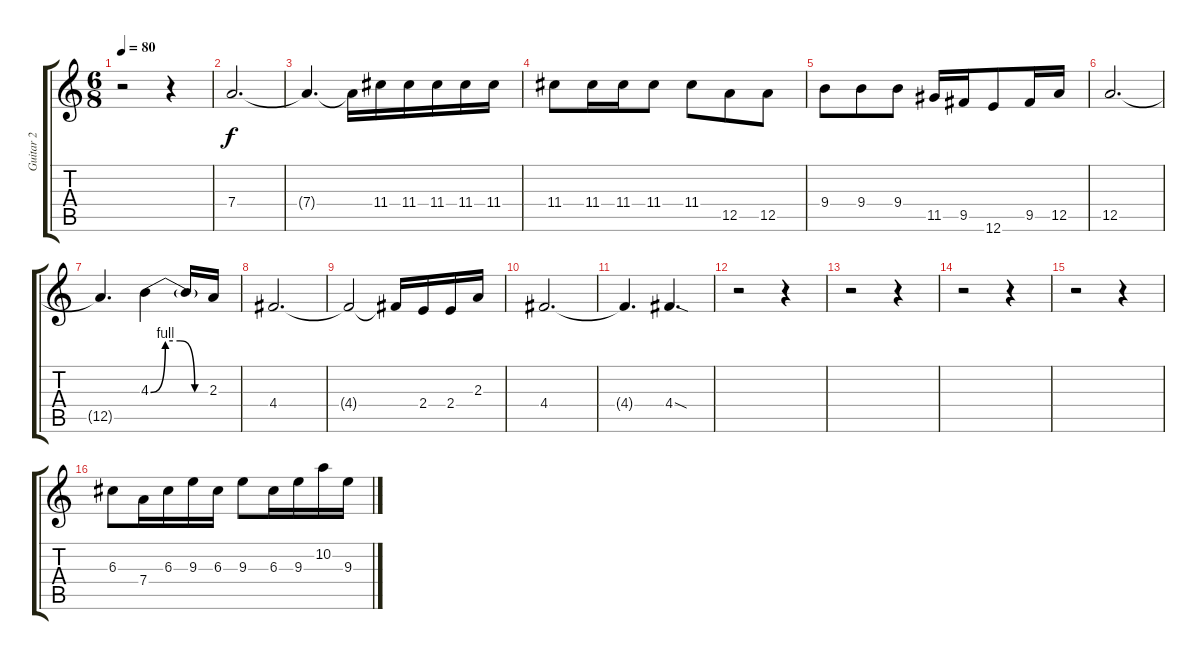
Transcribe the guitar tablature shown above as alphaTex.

\track ("Guitar 2" "Guitar 2") {instrument distortionguitar}
\staff {score tabs}
\tuning (E4 B3 G3 D3 A2 E2) {hide}
\ts (6 8)
\tempo 80
\clef g2
\ks c
r.2{dy f} r.4 |
7.4.2{d} |
7.4{t}.4{d} 7.4{t}.16 11.4.16 11.4.16 11.4.16 11.4.16 11.4.16 |
11.4.8 11.4.16 11.4.16 11.4.8 11.4.8 12.5.8 12.5.8 |
9.4.8 9.4.8 9.4.8 11.5.16 9.5.16 12.6.8 9.5.16 12.5.16 |
12.5.2{d} |
12.5{t}.4{d} 4.3{be (custom 0 0 15 4 30 4 45 0 60 0)}.4 4.3{t}.16 2.3.16 |
4.4.2{d} |
4.4{t}.2 4.4{t}.16 2.4.16 2.4.16 2.3.16 |
4.4.2{d} |
4.4{t}.4{d} 4.4{sod}.4{d} |
r.2 r.4 |
r.2 r.4 |
r.2 r.4 |
r.2 r.4 |
6.3.8 7.4.16 6.3.16 9.3.16 6.3.16 9.3.8 6.3.16 9.3.16 10.2.16 9.3.16
